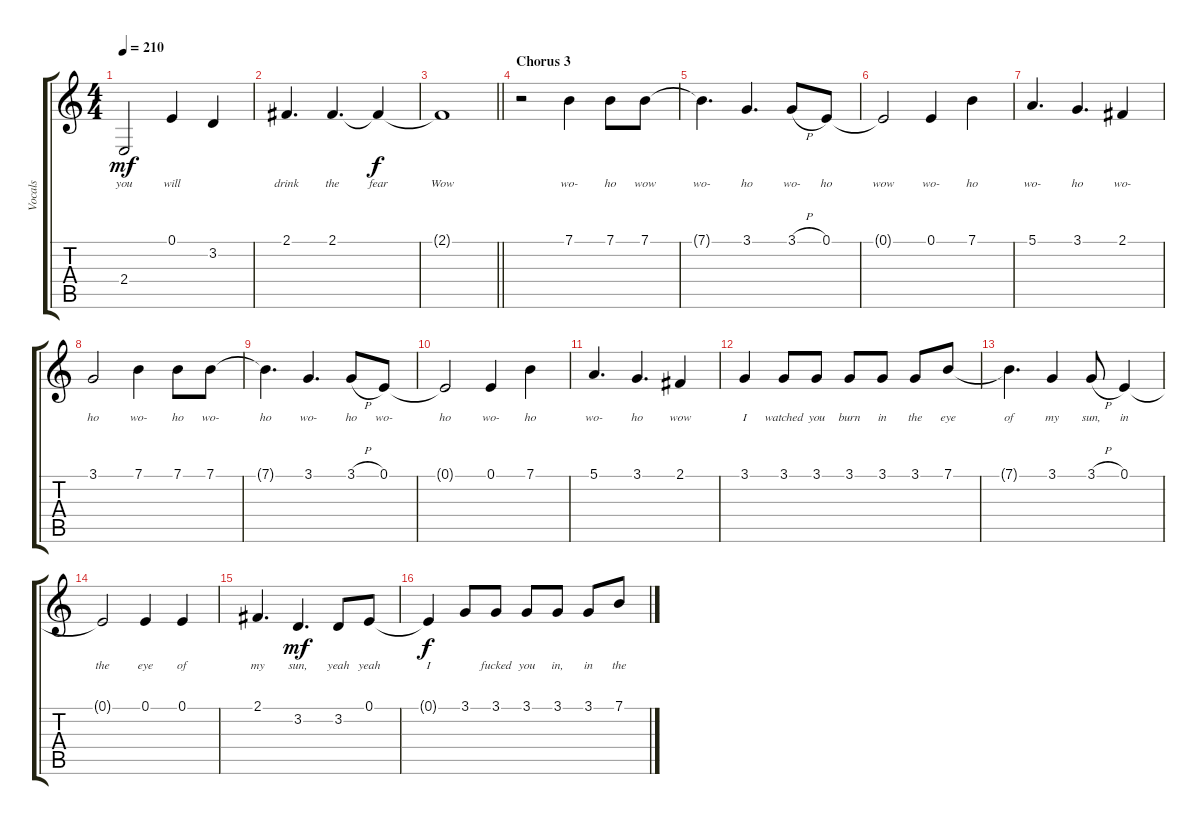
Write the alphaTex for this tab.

\track ("Vocals" "Vocals") {instrument oboe}
\staff {score tabs}
\tuning (E4 B3 G3 D3 A2 E2) {hide}
\ts (4 4)
\tempo 210
\clef g2
\ks c
2.4.2{lyrics (0 "you") lyrics (1 "") lyrics (2 "") lyrics (3 "") lyrics (4 "") dy mf} 0.1.4{lyrics (0 "will") lyrics (1 "") lyrics (2 "") lyrics (3 "") lyrics (4 "")} 3.2.4{lyrics (0 "") lyrics (1 "") lyrics (2 "") lyrics (3 "") lyrics (4 "")} |
2.1.4{d lyrics (0 "drink") lyrics (1 "") lyrics (2 "") lyrics (3 "") lyrics (4 "")} 2.1.4{d lyrics (0 "the") lyrics (1 "") lyrics (2 "") lyrics (3 "") lyrics (4 "")} 2.1{t}.4{lyrics (0 "fear") lyrics (1 "") lyrics (2 "") lyrics (3 "") lyrics (4 "") dy f} |
\barLineRight lightlight
2.1{t}.1{lyrics (0 "Wow") lyrics (1 "") lyrics (2 "") lyrics (3 "") lyrics (4 "")} |
\section ("" "Chorus 3")
r.2 7.1.4{lyrics (0 "wo-") lyrics (1 "") lyrics (2 "") lyrics (3 "") lyrics (4 "")} 7.1.8{lyrics (0 "ho") lyrics (1 "") lyrics (2 "") lyrics (3 "") lyrics (4 "")} 7.1.8{lyrics (0 "wow") lyrics (1 "") lyrics (2 "") lyrics (3 "") lyrics (4 "")} |
7.1{t}.4{d lyrics (0 "wo-") lyrics (1 "") lyrics (2 "") lyrics (3 "") lyrics (4 "")} 3.1.4{d lyrics (0 "ho") lyrics (1 "") lyrics (2 "") lyrics (3 "") lyrics (4 "")} 3.1{h}.8{lyrics (0 "wo-") lyrics (1 "") lyrics (2 "") lyrics (3 "") lyrics (4 "")} 0.1.8{lyrics (0 "ho") lyrics (1 "") lyrics (2 "") lyrics (3 "") lyrics (4 "")} |
0.1{t}.2{lyrics (0 "wow") lyrics (1 "") lyrics (2 "") lyrics (3 "") lyrics (4 "")} 0.1.4{lyrics (0 "wo-") lyrics (1 "") lyrics (2 "") lyrics (3 "") lyrics (4 "")} 7.1.4{lyrics (0 "ho") lyrics (1 "") lyrics (2 "") lyrics (3 "") lyrics (4 "")} |
5.1.4{d lyrics (0 "wo-") lyrics (1 "") lyrics (2 "") lyrics (3 "") lyrics (4 "")} 3.1.4{d lyrics (0 "ho") lyrics (1 "") lyrics (2 "") lyrics (3 "") lyrics (4 "")} 2.1.4{lyrics (0 "wo-") lyrics (1 "") lyrics (2 "") lyrics (3 "") lyrics (4 "")} |
3.1.2{lyrics (0 "ho") lyrics (1 "") lyrics (2 "") lyrics (3 "") lyrics (4 "")} 7.1.4{lyrics (0 "wo-") lyrics (1 "") lyrics (2 "") lyrics (3 "") lyrics (4 "")} 7.1.8{lyrics (0 "ho") lyrics (1 "") lyrics (2 "") lyrics (3 "") lyrics (4 "")} 7.1.8{lyrics (0 "wo-") lyrics (1 "") lyrics (2 "") lyrics (3 "") lyrics (4 "")} |
7.1{t}.4{d lyrics (0 "ho") lyrics (1 "") lyrics (2 "") lyrics (3 "") lyrics (4 "")} 3.1.4{d lyrics (0 "wo-") lyrics (1 "") lyrics (2 "") lyrics (3 "") lyrics (4 "")} 3.1{h}.8{lyrics (0 "ho") lyrics (1 "") lyrics (2 "") lyrics (3 "") lyrics (4 "")} 0.1.8{lyrics (0 "wo-") lyrics (1 "") lyrics (2 "") lyrics (3 "") lyrics (4 "")} |
0.1{t}.2{lyrics (0 "ho") lyrics (1 "") lyrics (2 "") lyrics (3 "") lyrics (4 "")} 0.1.4{lyrics (0 "wo-") lyrics (1 "") lyrics (2 "") lyrics (3 "") lyrics (4 "")} 7.1.4{lyrics (0 "ho") lyrics (1 "") lyrics (2 "") lyrics (3 "") lyrics (4 "")} |
5.1.4{d lyrics (0 "wo-") lyrics (1 "") lyrics (2 "") lyrics (3 "") lyrics (4 "")} 3.1.4{d lyrics (0 "ho") lyrics (1 "") lyrics (2 "") lyrics (3 "") lyrics (4 "")} 2.1.4{lyrics (0 "wow") lyrics (1 "") lyrics (2 "") lyrics (3 "") lyrics (4 "")} |
3.1.4{lyrics (0 "I") lyrics (1 "") lyrics (2 "") lyrics (3 "") lyrics (4 "")} 3.1.8{lyrics (0 "watched") lyrics (1 "") lyrics (2 "") lyrics (3 "") lyrics (4 "")} 3.1.8{lyrics (0 "you") lyrics (1 "") lyrics (2 "") lyrics (3 "") lyrics (4 "")} 3.1.8{lyrics (0 "burn") lyrics (1 "") lyrics (2 "") lyrics (3 "") lyrics (4 "")} 3.1.8{lyrics (0 "in") lyrics (1 "") lyrics (2 "") lyrics (3 "") lyrics (4 "")} 3.1.8{lyrics (0 "the") lyrics (1 "") lyrics (2 "") lyrics (3 "") lyrics (4 "")} 7.1.8{lyrics (0 "eye") lyrics (1 "") lyrics (2 "") lyrics (3 "") lyrics (4 "")} |
7.1{t}.4{d lyrics (0 "of") lyrics (1 "") lyrics (2 "") lyrics (3 "") lyrics (4 "")} 3.1.4{lyrics (0 "my") lyrics (1 "") lyrics (2 "") lyrics (3 "") lyrics (4 "")} 3.1{h}.8{lyrics (0 "sun,") lyrics (1 "") lyrics (2 "") lyrics (3 "") lyrics (4 "")} 0.1.4{lyrics (0 "in") lyrics (1 "") lyrics (2 "") lyrics (3 "") lyrics (4 "")} |
0.1{t}.2{lyrics (0 "the") lyrics (1 "") lyrics (2 "") lyrics (3 "") lyrics (4 "")} 0.1.4{lyrics (0 "eye") lyrics (1 "") lyrics (2 "") lyrics (3 "") lyrics (4 "")} 0.1.4{lyrics (0 "of") lyrics (1 "") lyrics (2 "") lyrics (3 "") lyrics (4 "")} |
2.1.4{d lyrics (0 "my") lyrics (1 "") lyrics (2 "") lyrics (3 "") lyrics (4 "")} 3.2.4{d lyrics (0 "sun,") lyrics (1 "") lyrics (2 "") lyrics (3 "") lyrics (4 "") dy mf} 3.2.8{lyrics (0 "yeah") lyrics (1 "") lyrics (2 "") lyrics (3 "") lyrics (4 "")} 0.1.8{lyrics (0 "yeah") lyrics (1 "") lyrics (2 "") lyrics (3 "") lyrics (4 "")} |
0.1{t}.4{lyrics (0 "I") lyrics (1 "") lyrics (2 "") lyrics (3 "") lyrics (4 "") dy f} 3.1.8{lyrics (0 "") lyrics (1 "") lyrics (2 "") lyrics (3 "") lyrics (4 "")} 3.1.8{lyrics (0 "fucked") lyrics (1 "") lyrics (2 "") lyrics (3 "") lyrics (4 "")} 3.1.8{lyrics (0 "you") lyrics (1 "") lyrics (2 "") lyrics (3 "") lyrics (4 "")} 3.1.8{lyrics (0 "in,") lyrics (1 "") lyrics (2 "") lyrics (3 "") lyrics (4 "")} 3.1.8{lyrics (0 "in") lyrics (1 "") lyrics (2 "") lyrics (3 "") lyrics (4 "")} 7.1.8{lyrics (0 "the") lyrics (1 "") lyrics (2 "") lyrics (3 "") lyrics (4 "")}
